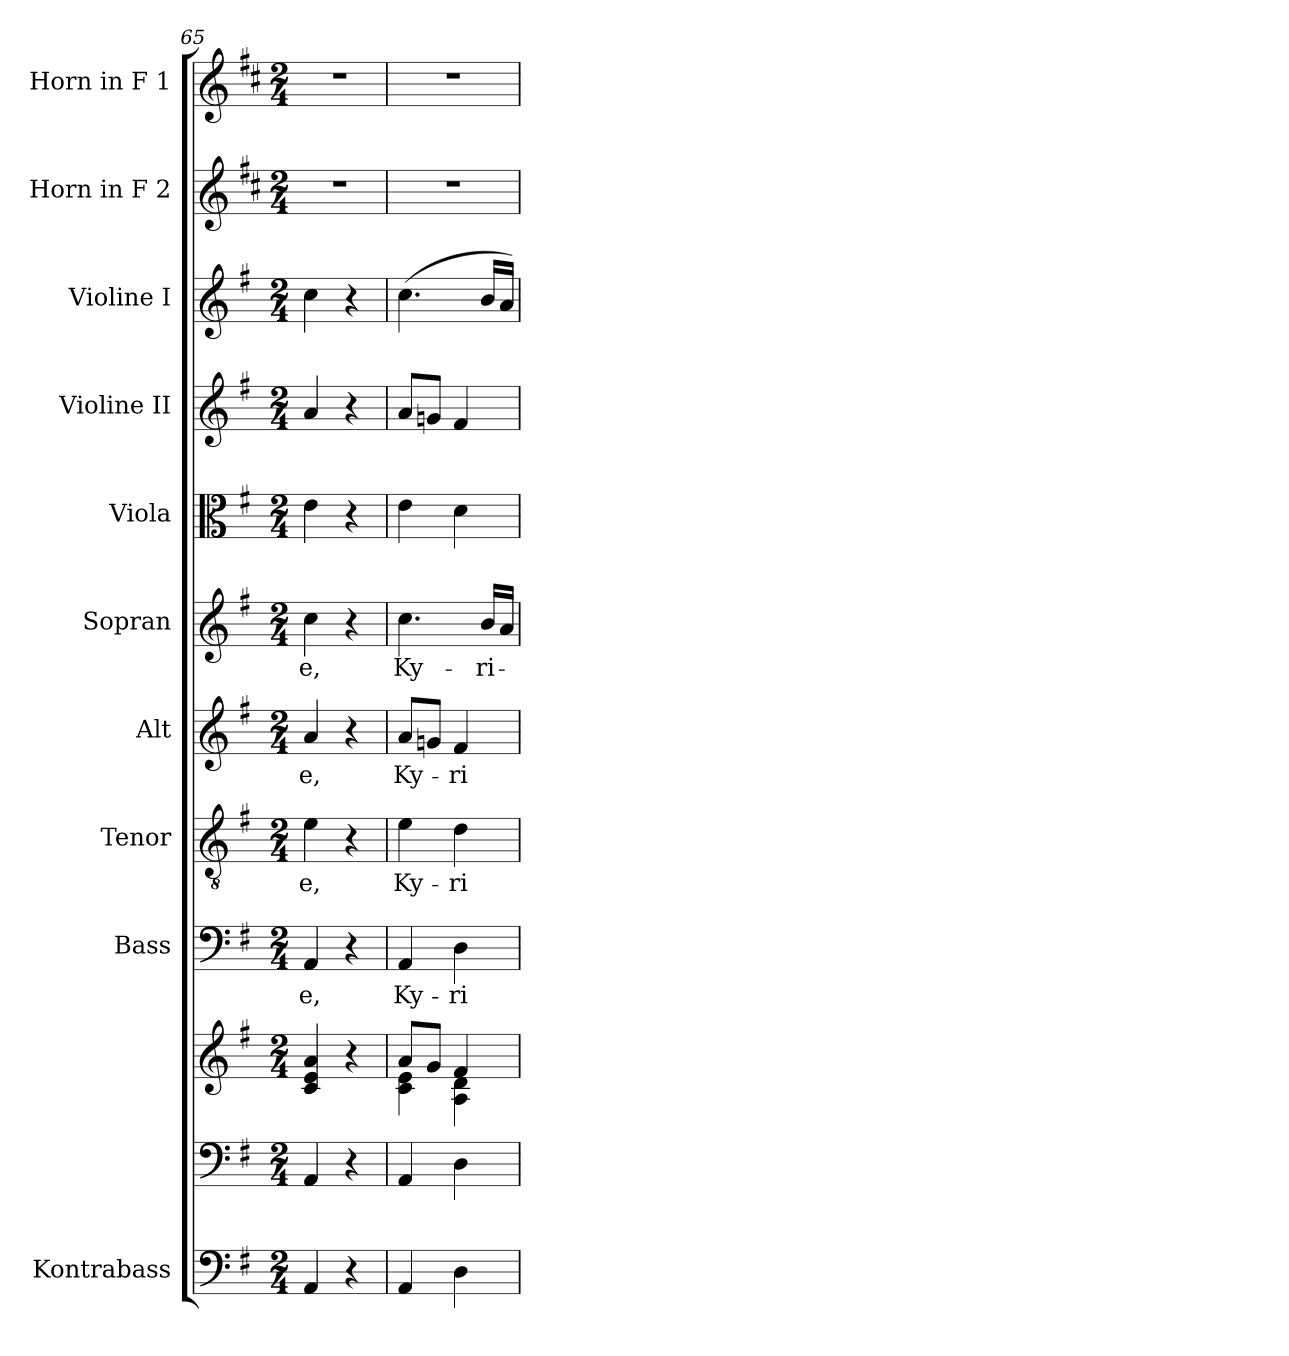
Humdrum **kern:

**kern	**kern	**kern	**kern	**text	**kern	**text	**kern	**text	**kern	**text	**kern	**kern	**kern	**kern	**kern
*part11	*part10	*part10	*part9	*part9	*part8	*part8	*part7	*part7	*part6	*part6	*part5	*part4	*part3	*part2	*part1
*staff12	*staff11	*staff10	*staff9	*staff9	*staff8	*staff8	*staff7	*staff7	*staff6	*staff6	*staff5	*staff4	*staff3	*staff2	*staff1
*I"Kontrabass	*	*	*I"Bass	*	*I"Tenor	*	*I"Alt	*	*I"Sopran	*	*I"Viola	*I"Violine II	*I"Violine I	*I"Horn in F 2	*I"Horn in F 1
*I'Kb.	*	*	*I'B.	*	*I'T.	*	*I'A.	*	*I'S.	*	*I'Vla.	*I'Vl. II	*I'Vl. I	*	*
*clefF4	*clefF4	*clefG2	*clefF4	*	*clefGv2	*	*clefG2	*	*clefG2	*	*clefC3	*clefG2	*clefG2	*clefG2	*clefG2
*ITrd7c12	*	*	*	*	*	*	*	*	*	*	*	*	*	*ITrd4c7	*ITrd4c7
*k[f#]	*k[f#]	*k[f#]	*k[f#]	*	*k[f#]	*	*k[f#]	*	*k[f#]	*	*k[f#]	*k[f#]	*k[f#]	*k[f#]	*k[f#]
*G:	*G:	*G:	*G:	*	*G:	*	*G:	*	*G:	*	*G:	*G:	*G:	*G:	*G:
*M2/4	*M2/4	*M2/4	*M2/4	*	*M2/4	*	*M2/4	*	*M2/4	*	*M2/4	*M2/4	*M2/4	*M2/4	*M2/4
=65	=65	=65	=65	=65	=65	=65	=65	=65	=65	=65	=65	=65	=65	=65	=65
!	!	!	!	!LO:LY:b	!	!LO:LY:b	!	!LO:LY:b	!	!LO:LY:b	!	!	!	!	!
4AAA/	4AA/	4c/ 4e/ 4a/	4AA/	-e,	4e\	-e,	4a/	-e,	4cc\	-e,	4e\	4a/	4cc\	2r	2r
4r	4r	4r	4r	.	4r	.	4r	.	4r	.	4r	4r	4r	.	.
=66	=66	=66	=66	=66	=66	=66	=66	=66	=66	=66	=66	=66	=66	=66	=66
*	*	*^	*	*	*	*	*	*	*	*	*	*	*	*	*
!	!	!	!	!	!LO:LY:b	!	!LO:LY:b	!	!LO:LY:b	!	!LO:LY:b	!	!	!	!	!
4AAA/	4AA/	8a/L	4c\ 4e\	4AA/	Ky-	4e\	Ky-	8a/L	Ky-	4.cc\	Ky-	4e\	8a/L	(>4.cc\	2r	2r
.	.	8g/J	.	.	.	.	.	8gn/J	.	.	.	.	8gn/J	.	.	.
!	!	!	!	!	!LO:LY:b	!	!LO:LY:b	!	!LO:LY:b	!	!	!	!	!	!	!
4DD\	4D\	4f#/	4A\ 4d\	4D\	-ri-	4d\	-ri-	4f#/	-ri-	.	.	4d\	4f#/	.	.	.
!	!	!	!	!	!	!	!	!	!	!	!LO:LY:b	!	!	!	!	!
.	.	.	.	.	.	.	.	.	.	16b/LL	-ri-	.	.	16b/LL	.	.
.	.	.	.	.	.	.	.	.	.	16a/JJ	.	.	.	16a/JJ)	.	.
*	*	*v	*v	*	*	*	*	*	*	*	*	*	*	*	*	*
=	=	=	=	=	=	=	=	=	=	=	=	=	=	=	=
*-	*-	*-	*-	*-	*-	*-	*-	*-	*-	*-	*-	*-	*-	*-	*-
